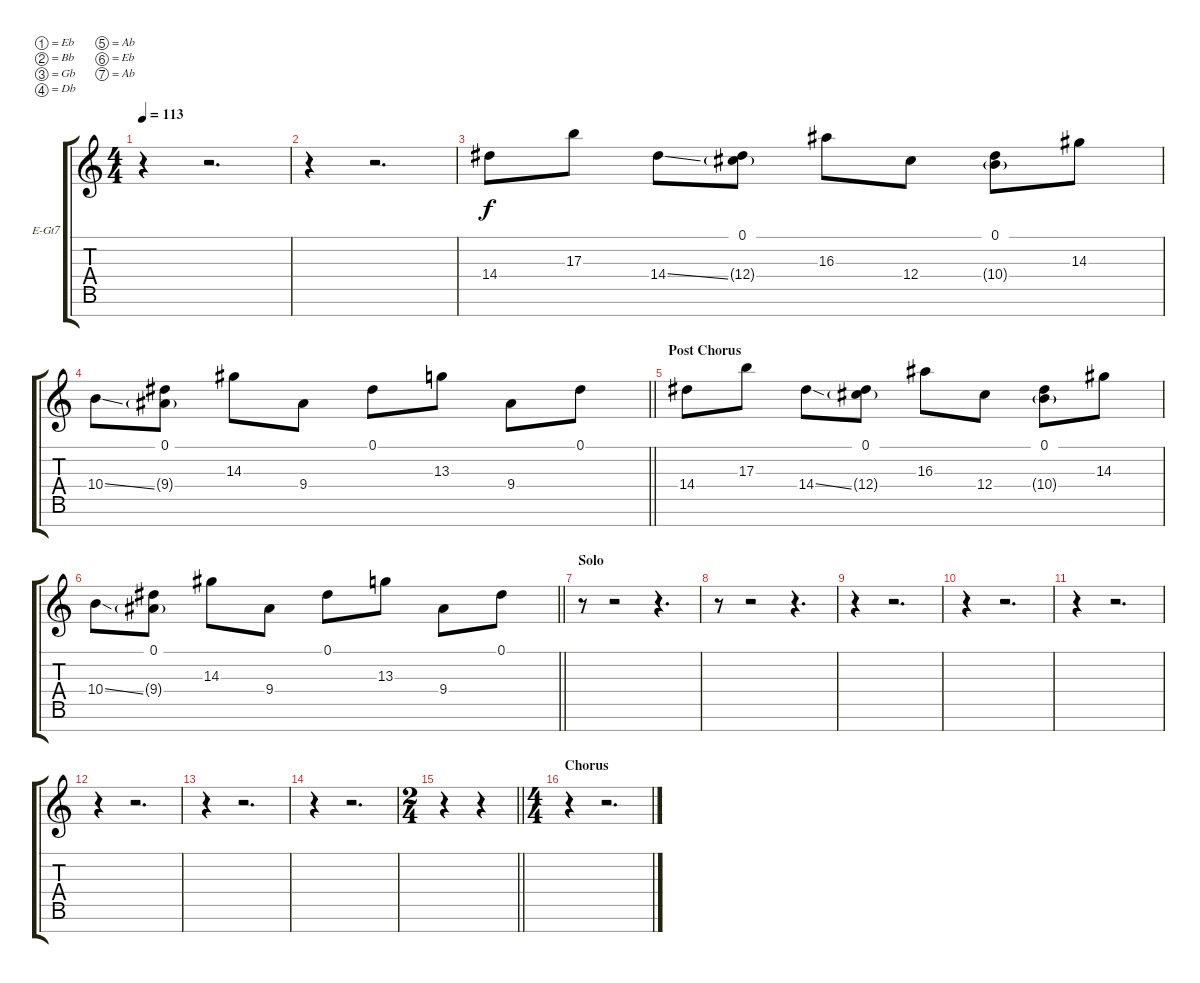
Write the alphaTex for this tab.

\bracketExtendMode groupsimilarinstruments
\firstSystemTrackNameOrientation horizontal
\otherSystemsTrackNameOrientation horizontal
\track ("Background 2" "E-Gt7") {instrument electricguitarjazz}
\staff {score tabs}
\tuning (Eb4 Bb3 Gb3 Db3 Ab2 Eb2 Ab1)
\ts (4 4)
\tempo 113
\clef g2
\ks c
r.4{dy f} r.2{d} |
r.4 r.2{d} |
14.4.8 17.3.8 14.4{ss}.8 (0.1 12.4{g}).8 16.3.8 12.4.8 (0.1 10.4{g}).8 14.3.8 |
\barLineRight lightlight
10.4{ss}.8 (0.1 9.4{g}).8 14.3.8 9.4.8 0.1.8 13.3.8 9.4.8 0.1.8 |
\section ("" "Post Chorus")
14.4.8 17.3.8 14.4{ss}.8 (0.1 12.4{g}).8 16.3.8 12.4.8 (0.1 10.4{g}).8 14.3.8 |
\barLineRight lightlight
10.4{ss}.8 (0.1 9.4{g}).8 14.3.8 9.4.8 0.1.8 13.3.8 9.4.8 0.1.8 |
\section ("" "Solo")
r.8 r.2 r.4{d} |
r.8 r.2 r.4{d} |
r.4 r.2{d} |
r.4 r.2{d} |
r.4 r.2{d} |
r.4 r.2{d} |
r.4 r.2{d} |
r.4 r.2{d} |
\ts (2 4)
\beaming (8 2 2)
\barLineRight lightlight
r.4 r.4 |
\ts (4 4)
\beaming (8 2 2 2 2)
\section ("" "Chorus")
r.4 r.2{d}
